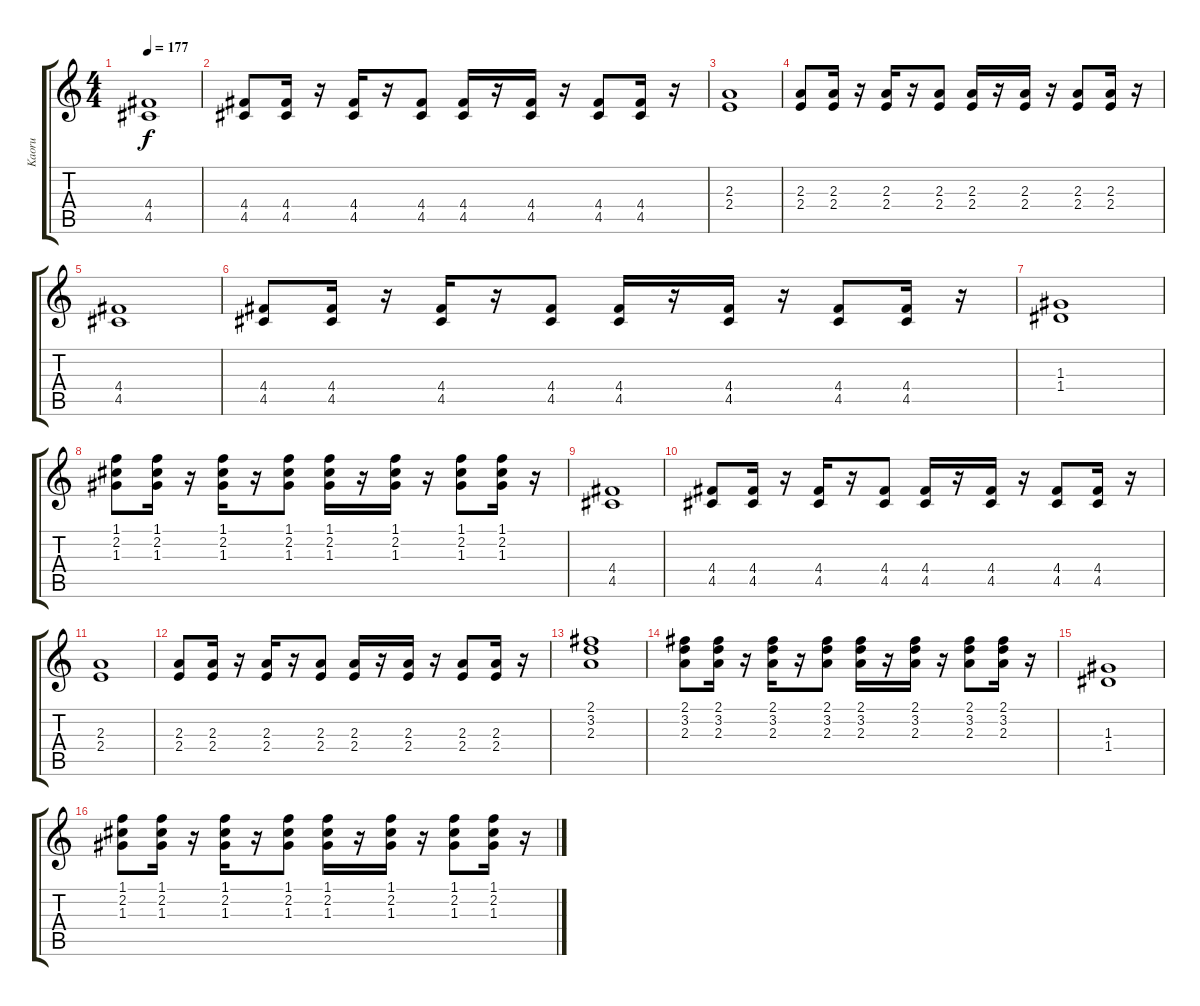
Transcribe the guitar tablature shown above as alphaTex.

\track ("Kaoru" "Kaoru") {instrument distortionguitar}
\staff {score tabs}
\tuning (E4 B3 G3 D3 A2 E2) {hide}
\ts (4 4)
\tempo 177
\clef g2
\ks c
(4.4 4.5).1{dy f volume 12} |
(4.4 4.5).8 (4.4 4.5).16 r.16 (4.4 4.5).16 r.16 (4.4 4.5).8 (4.4 4.5).16 r.16 (4.4 4.5).16 r.16 (4.4 4.5).8 (4.4 4.5).16 r.16 |
(2.3 2.4).1 |
(2.3 2.4).8 (2.3 2.4).16 r.16 (2.3 2.4).16 r.16 (2.3 2.4).8 (2.3 2.4).16 r.16 (2.3 2.4).16 r.16 (2.3 2.4).8 (2.3 2.4).16 r.16 |
(4.4 4.5).1 |
(4.4 4.5).8 (4.4 4.5).16 r.16 (4.4 4.5).16 r.16 (4.4 4.5).8 (4.4 4.5).16 r.16 (4.4 4.5).16 r.16 (4.4 4.5).8 (4.4 4.5).16 r.16 |
(1.3 1.4).1 |
(1.1 2.2 1.3).8 (1.1 2.2 1.3).16 r.16 (1.1 2.2 1.3).16 r.16 (1.1 2.2 1.3).8 (1.1 2.2 1.3).16 r.16 (1.1 2.2 1.3).16 r.16 (1.1 2.2 1.3).8 (1.1 2.2 1.3).16 r.16 |
(4.4 4.5).1 |
(4.4 4.5).8 (4.4 4.5).16 r.16 (4.4 4.5).16 r.16 (4.4 4.5).8 (4.4 4.5).16 r.16 (4.4 4.5).16 r.16 (4.4 4.5).8 (4.4 4.5).16 r.16 |
(2.3 2.4).1 |
(2.3 2.4).8 (2.3 2.4).16 r.16 (2.3 2.4).16 r.16 (2.3 2.4).8 (2.3 2.4).16 r.16 (2.3 2.4).16 r.16 (2.3 2.4).8 (2.3 2.4).16 r.16 |
(2.1 3.2 2.3).1 |
(2.1 3.2 2.3).8 (2.1 3.2 2.3).16 r.16 (2.1 3.2 2.3).16 r.16 (2.1 3.2 2.3).8 (2.1 3.2 2.3).16 r.16 (2.1 3.2 2.3).16 r.16 (2.1 3.2 2.3).8 (2.1 3.2 2.3).16 r.16 |
(1.3 1.4).1 |
(1.1 2.2 1.3).8 (1.1 2.2 1.3).16 r.16 (1.1 2.2 1.3).16 r.16 (1.1 2.2 1.3).8 (1.1 2.2 1.3).16 r.16 (1.1 2.2 1.3).16 r.16 (1.1 2.2 1.3).8 (1.1 2.2 1.3).16 r.16
